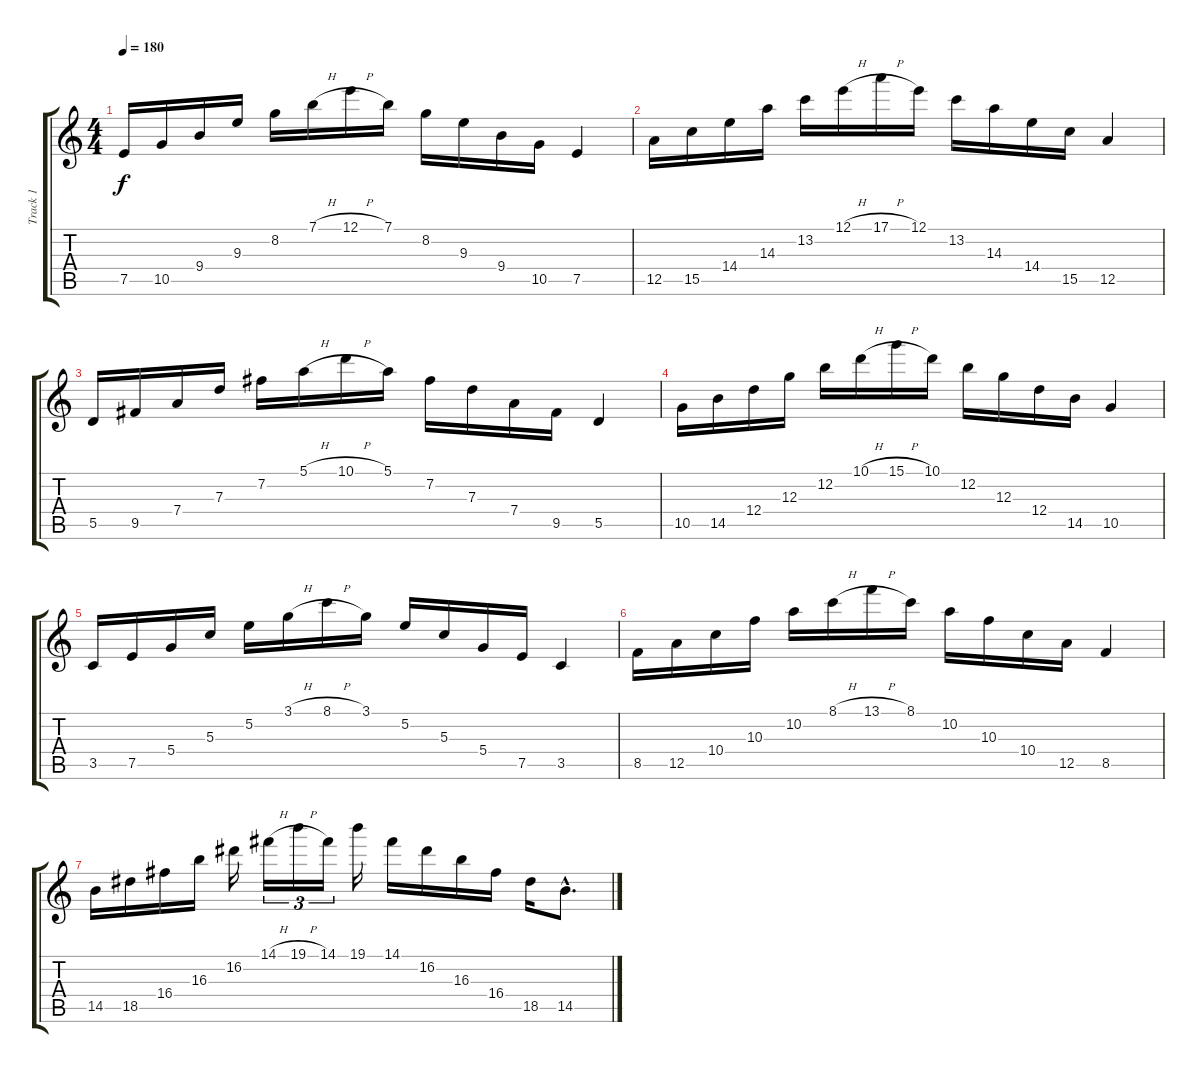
\track ("Track 1" "Track 1") {instrument overdrivenguitar}
\staff {score tabs}
\tuning (E4 B3 G3 D3 A2 E2) {hide}
\ts (4 4)
\tempo 180
\clef g2
\ks c
7.5.16{dy f instrument overdrivenguitar} 10.5.16 9.4.16 9.3.16 8.2.16 7.1{h}.16 12.1{h}.16 7.1.16 8.2.16 9.3.16 9.4.16 10.5.16 7.5.4 |
12.5.16 15.5.16 14.4.16 14.3.16 13.2.16 12.1{h}.16 17.1{h}.16 12.1.16 13.2.16 14.3.16 14.4.16 15.5.16 12.5.4 |
5.5.16 9.5.16 7.4.16 7.3.16 7.2.16 5.1{h}.16 10.1{h}.16 5.1.16 7.2.16 7.3.16 7.4.16 9.5.16 5.5.4 |
10.5.16 14.5.16 12.4.16 12.3.16 12.2.16 10.1{h}.16 15.1{h}.16 10.1.16 12.2.16 12.3.16 12.4.16 14.5.16 10.5.4 |
3.5.16 7.5.16 5.4.16 5.3.16 5.2.16 3.1{h}.16 8.1{h}.16 3.1.16 5.2.16 5.3.16 5.4.16 7.5.16 3.5.4 |
8.5.16 12.5.16 10.4.16 10.3.16 10.2.16 8.1{h}.16 13.1{h}.16 8.1.16 10.2.16 10.3.16 10.4.16 12.5.16 8.5.4 |
14.5.16 18.5.16 16.4.16 16.3.16 16.2.16 14.1{h}.16{tu (3 2)} 19.1{h}.16{tu (3 2)} 14.1.16{tu (3 2)} 19.1.16 14.1.16 16.2.16 16.3.16 16.4.16 18.5.16 14.5{hac}.8{d}
